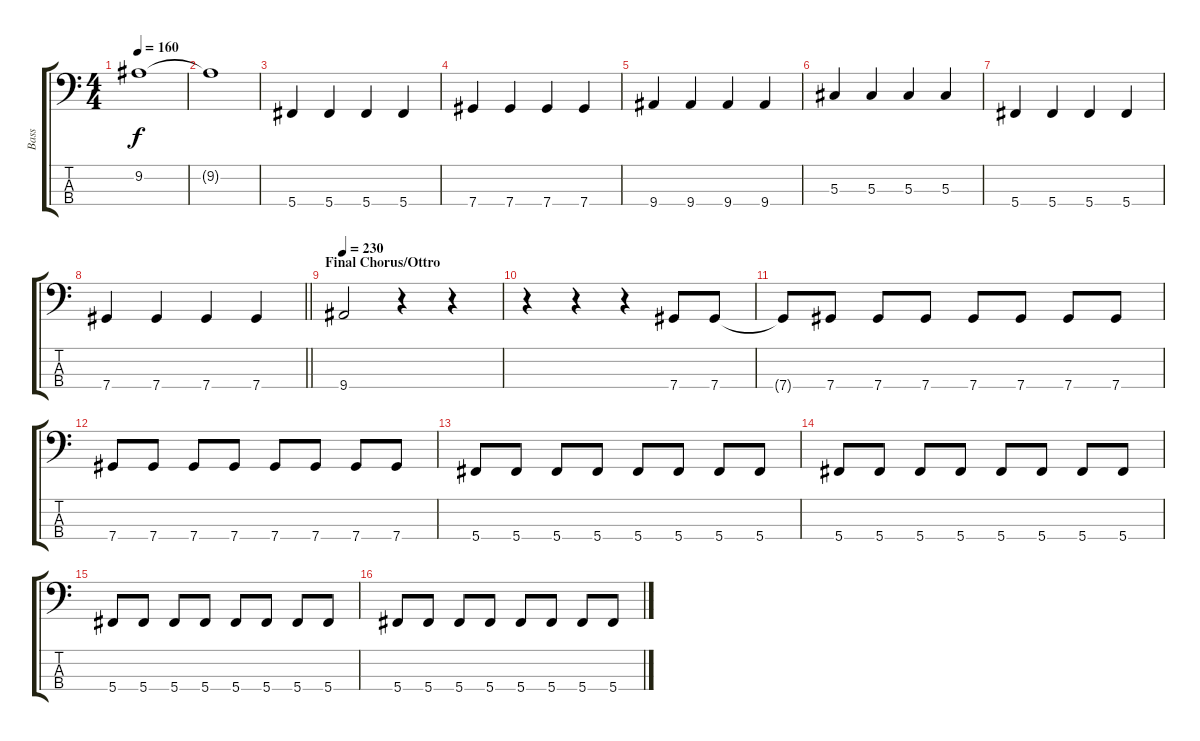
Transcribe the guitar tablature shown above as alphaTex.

\track ("Bass" "Bass") {instrument electricbasspick}
\staff {score tabs}
\tuning (Gb2 Db2 Ab1 Db1) {hide}
\ts (4 4)
\tempo 160
\clef f4
\ks c
9.2.1{dy f} |
9.2{t}.1 |
5.4.4 5.4.4 5.4.4 5.4.4 |
7.4.4 7.4.4 7.4.4 7.4.4 |
9.4.4 9.4.4 9.4.4 9.4.4 |
5.3.4 5.3.4 5.3.4 5.3.4 |
5.4.4 5.4.4 5.4.4 5.4.4 |
\barLineRight lightlight
7.4.4 7.4.4 7.4.4 7.4.4 |
\section ("" "Final Chorus/Ottro")
\tempo 230
9.4.2 r.4 r.4 |
r.4 r.4 r.4 7.4.8 7.4.8 |
7.4{t}.8 7.4.8 7.4.8 7.4.8 7.4.8 7.4.8 7.4.8 7.4.8 |
7.4.8 7.4.8 7.4.8 7.4.8 7.4.8 7.4.8 7.4.8 7.4.8 |
5.4.8 5.4.8 5.4.8 5.4.8 5.4.8 5.4.8 5.4.8 5.4.8 |
5.4.8 5.4.8 5.4.8 5.4.8 5.4.8 5.4.8 5.4.8 5.4.8 |
5.4.8 5.4.8 5.4.8 5.4.8 5.4.8 5.4.8 5.4.8 5.4.8 |
5.4.8 5.4.8 5.4.8 5.4.8 5.4.8 5.4.8 5.4.8 5.4.8
